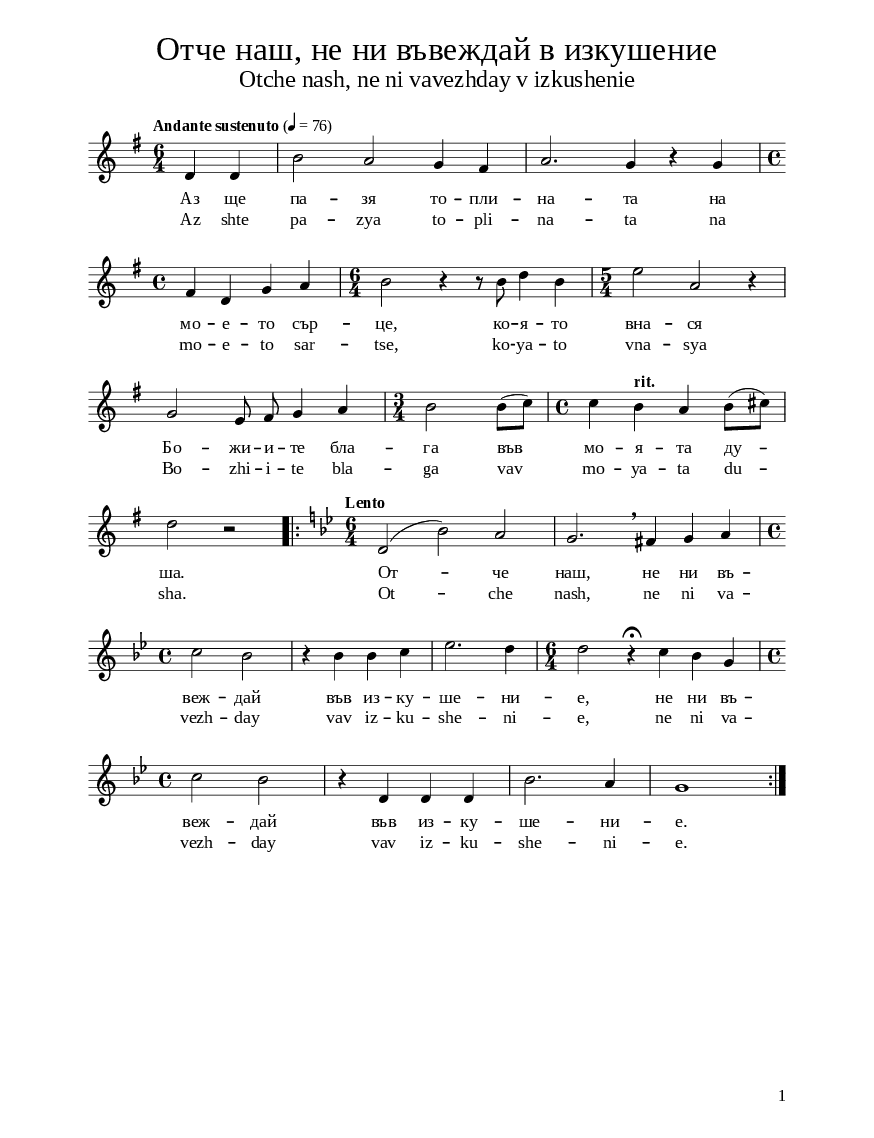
\version "2.24.0"

% include paper part and global functions
\include "include/globals.ily"

\bookpart {
  \label #'ref126
  \tocItem \markup "Отче наш, не ни ... – Otche nash, ne ni ... "
  \include "include/bookpart-paper.ily"
  \score {
    \include "include/score-layout.ily"

    \new Voice \absolute {
      \clef treble
      \key g \major
      \time 6/4
      \tempoFunc "Andante sustenuto" 4 "76"
      \autoBeamOff

      \partial 2
      d'4  d'4 | % 2
      b'2  a'2  g'4  fis'4 | % 3
      a'2.  g'4 r4  g'4 \break | % 4
      \time 4/4  | % 4
      fis'4  d'4  g'4  a'4 | % 5
      \time 6/4  | % 5
      b'2 r4 r8 b'8 d''4 b'4 | % 6
      \time 5/4  | % 6
      e''2  a'2 r4 \break | % 7
      g'2  e'8  fis'8  g'4  a'4 | % 8
      \time 3/4  | % 8
      b'2 b'8 ( [ c''8 ) ] | % 9
      \time 4/4  | % 9
      c''4 b'4 ^\markup{ \bold {rit.} }  a'4
      b'8 ( [ cis''8 ) ] \break |
      d''2 r2 \repeat volta 2 {
        | % 11
        \key bes \major \time 6/4 | % 11
        \tempo "Lento" d'2 ( bes'2 )
        a'2 | % 12
        g'2.  \breathe fis'4  g'4  a'4 \break
        | % 13
        \time 4/4  | % 13
        c''2 bes'2 | % 14
        r4 bes'4 bes'4 c''4 | % 15
        es''2. d''4 | % 16
        \time 6/4  | % 16
        d''2 r4 ^\fermata c''4 bes'4
        g'4 \break | % 17
        \time 4/4  | % 17
        c''2 bes'2 | % 18
        r4  d'4  d'4  d'4 | % 19
        bes'2.  a'4 |
        g'1
      }
    }

    \addlyrics {
      Аз ще па -- зя то -- пли -- на --
      та на мо -- е -- то сър -- це, ко --
      я -- то вна -- ся Бо -- жи -- и -- те
      бла -- га във  мо -- я -- та ду
      -- ша. От -- че наш, не ни
      въ -- веж -- дай във из -- ку -- ше
      -- ни -- е, не ни въ -- веж -- дай
      във из -- ку -- ше -- ни -- е.}
      \addlyrics {
        Az shte pa -- zya to -- pli -- na --
        ta na mo -- e -- to sar -- tse, ko --
        ya -- to vna -- sya Bo -- zhi -- i -- te
        bla -- ga vav  mo -- ya -- ta du
        -- sha. Ot -- che nash, ne ni
        va -- vezh -- day vav iz -- ku -- she
        -- ni -- e, ne ni va -- vezh -- day
        vav iz -- ku -- she -- ni -- e.}

        \header {
          title = \titleFunc "Отче наш, не ни въвеждай в изкушение" "Otche nash, ne ni vavezhday v izkushenie"
        }

        \midi{}

      } % score

     \pageBreak

       \version "2.20.0"

\markup \fill-line { \fontsize #6 "Herr, führe uns nicht in Versuchung" }
\markup \null
\markup \null
\markup \fontsize #+2.5 {
  \hspace #10
  \override #'(baseline-skip . 2)

  \column {
    \line { " " }

 \line { " "Ich werde die Wärme meines Herzens aufbewahren,}

 \line { " "die die göttlichen Güter in meiner Seele bringt.}

 \line { " "Herr, führe uns nicht in Versuchung,}

 \line { " "führe uns nicht in Versuchung.}


  }
}


    } % bookpart

    % Più mosso
    %
